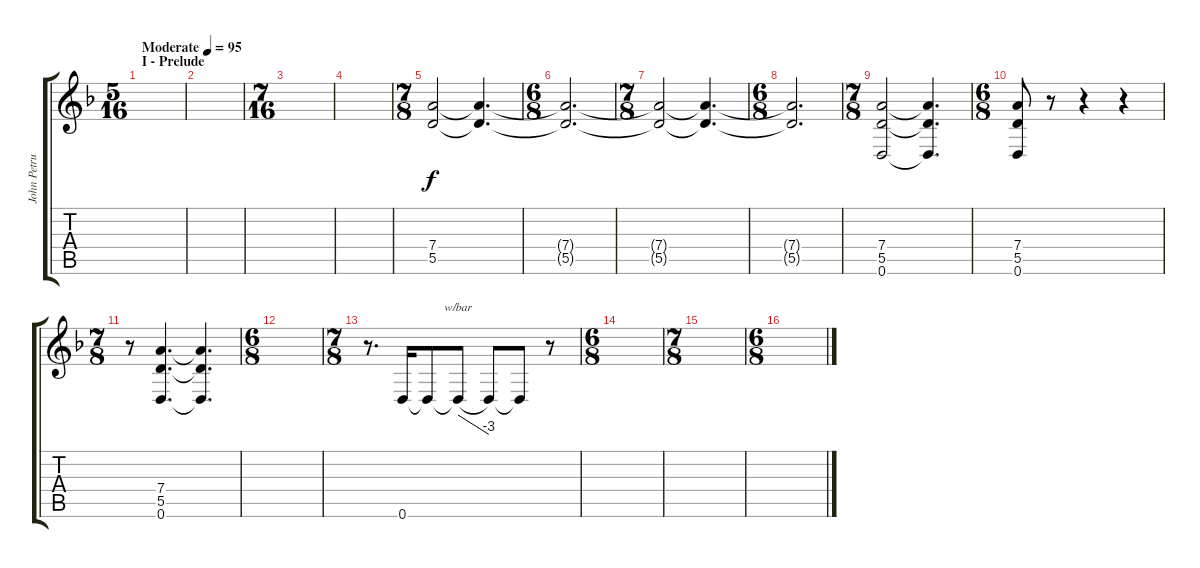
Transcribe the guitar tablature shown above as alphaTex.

\track ("John Petrucci - Guitar Dropped D" "John Petru") {instrument distortionguitar}
\staff {score tabs}
\tuning (E4 B3 G3 D3 A2 D2) {hide}
\ts (5 16)
\section ("" "I - Prelude")
\tempo (95 "Moderate")
\clef g2
\ks dminor
|
|
\ts (7 16)
|
|
\ts (7 8)
(7.4 5.5).2{volume 0} (7.4{t} 5.5{t}).4{d} |
\ts (6 8)
(7.4{t} 5.5{t}).2{d} |
\ts (7 8)
(7.4{t} 5.5{t}).2 (7.4{t} 5.5{t}).4{d} |
\ts (6 8)
(7.4{t} 5.5{t}).2{d} |
\ts (7 8)
(7.4 5.5 0.6).2{volume 13} (7.4{t} 5.5{t} 0.6{t}).4{d} |
\ts (6 8)
(7.4 5.5 0.6).8 r.8 r.4 r.4 |
\ts (7 8)
r.8 (7.4 5.5 0.6).4{d} (7.4{t} 5.5{t} 0.6{t}).4{d} |
\ts (6 8)
|
\ts (7 8)
r.8{d} 0.6.16 0.6{t}.8 0.6{t}.8{tbe (dive default 0 0 60 -12)} 0.6{t}.8 0.6{t}.8 r.8 |
\ts (6 8)
|
\ts (7 8)
|
\ts (6 8)
